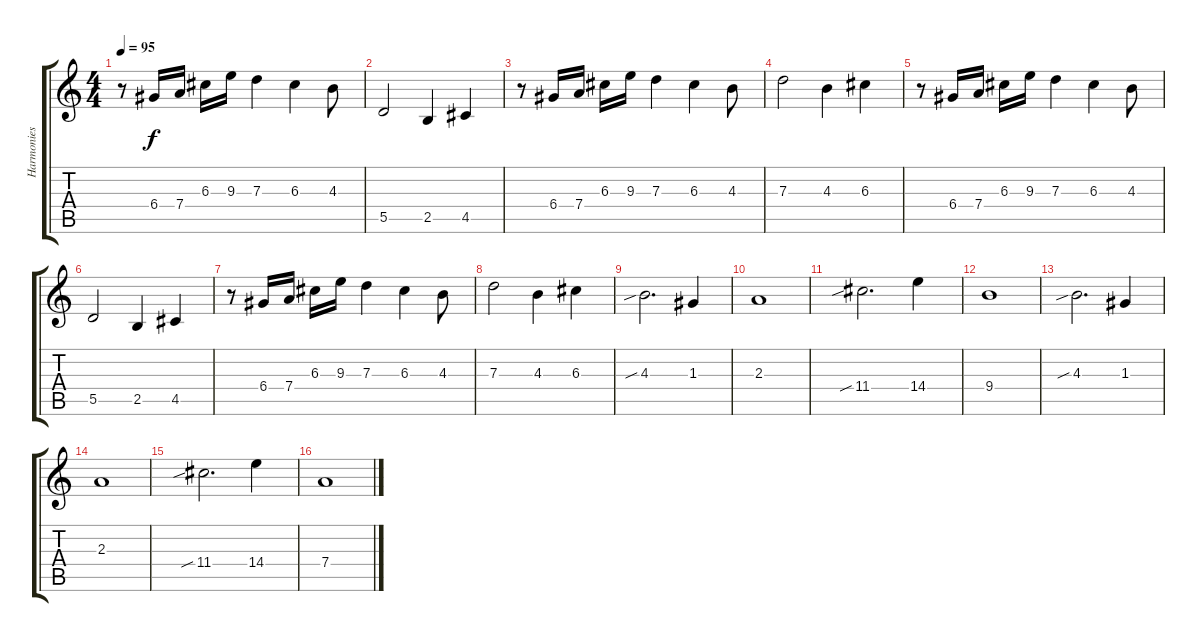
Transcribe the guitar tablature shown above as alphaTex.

\track ("Harmonies" "Harmonies") {instrument distortionguitar}
\staff {score tabs}
\tuning (E4 B3 G3 D3 A2 E2) {hide}
\ts (4 4)
\tempo 95
\clef g2
\ks c
r.8{dy f} 6.4.16 7.4.16 6.3.16 9.3.16 7.3.4 6.3.4 4.3.8 |
5.5.2 2.5.4 4.5.4 |
r.8 6.4.16 7.4.16 6.3.16 9.3.16 7.3.4 6.3.4 4.3.8 |
7.3.2 4.3.4 6.3.4 |
r.8 6.4.16 7.4.16 6.3.16 9.3.16 7.3.4 6.3.4 4.3.8 |
5.5.2 2.5.4 4.5.4 |
r.8 6.4.16 7.4.16 6.3.16 9.3.16 7.3.4 6.3.4 4.3.8 |
7.3.2 4.3.4 6.3.4 |
4.3{sib}.2{d} 1.3.4 |
2.3.1 |
11.4{sib}.2{d} 14.4.4 |
9.4.1 |
4.3{sib}.2{d} 1.3.4 |
2.3.1 |
11.4{sib}.2{d} 14.4.4 |
7.4.1
